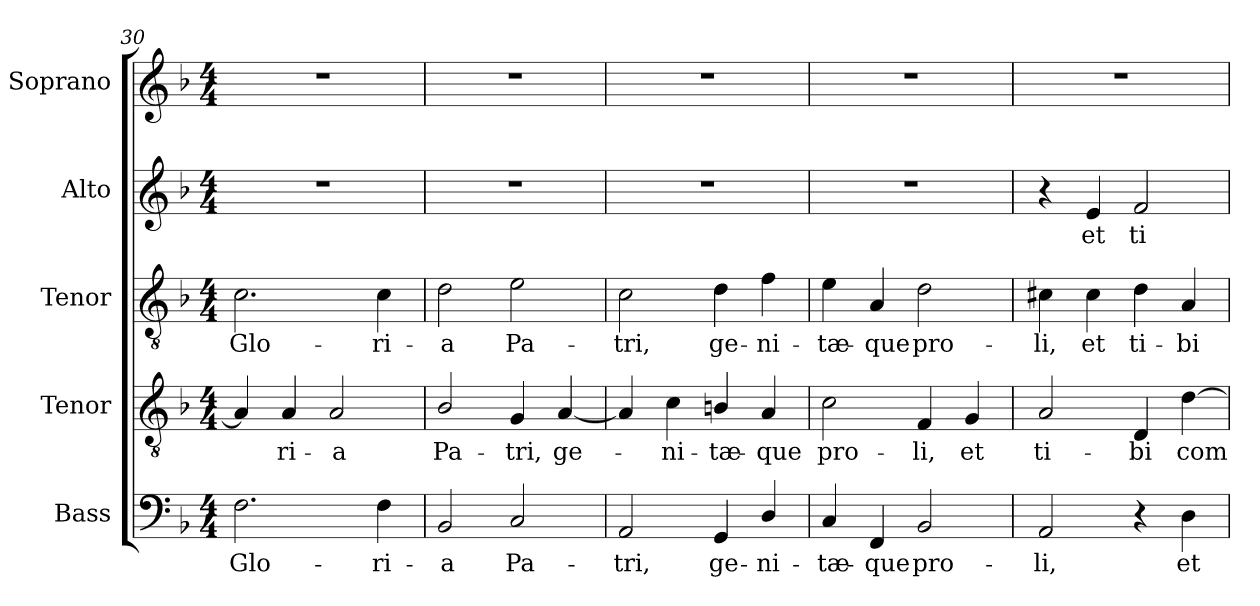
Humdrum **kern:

**kern	**text	**kern	**text	**kern	**text	**kern	**text	**kern
*part5	*part5	*part4	*part4	*part3	*part3	*part2	*part2	*part1
*staff5	*staff5	*staff4	*staff4	*staff3	*staff3	*staff2	*staff2	*staff1
*I"Bass	*	*I"Tenor	*	*I"Tenor	*	*I"Alto	*	*I"Soprano
*I'B.	*	*I'T.	*	*I'T.	*	*I'A.	*	*I'S.
*clefF4	*	*clefGv2	*	*clefGv2	*	*clefG2	*	*clefG2
*	*	*ITrd7c12	*	*ITrd7c12	*	*	*	*
*k[b-]	*	*k[b-]	*	*k[b-]	*	*k[b-]	*	*k[b-]
*F:	*	*F:	*	*F:	*	*F:	*	*F:
*M4/4	*	*M4/4	*	*M4/4	*	*M4/4	*	*M4/4
=30	=30	=30	=30	=30	=30	=30	=30	=30
!	!LO:LY:b:color=#000000	!	!	!	!	!	!	!
!	!	!	!	!	!LO:LY:b:color=#000000	!	!	!
2.Fi\	Glo-	4AAi/]	.	2.Ci\	Glo-	1r	.	1r
!	!	!	!LO:LY:b:color=#000000	!	!	!	!	!
.	.	4AAi/	-ri-	.	.	.	.	.
!	!	!	!LO:LY:b:color=#000000	!	!	!	!	!
.	.	2AAi/	-a	.	.	.	.	.
!	!LO:LY:b:color=#000000	!	!	!	!	!	!	!
!	!	!	!	!	!LO:LY:b:color=#000000	!	!	!
4Fi\	-ri-	.	.	4Ci\	-ri-	.	.	.
!!LO:LB:g=z
=31	=31	=31	=31	=31	=31	=31	=31	=31
!	!LO:LY:b:color=#000000	!	!	!	!	!	!	!
!	!	!	!LO:LY:b:color=#000000	!	!	!	!	!
!	!	!	!	!	!LO:LY:b:color=#000000	!	!	!
2BB-i/	-a	2BB-i/	Pa-	2Di\	-a	1r	.	1r
!	!LO:LY:b:color=#000000	!	!	!	!	!	!	!
!	!	!	!LO:LY:b:color=#000000	!	!	!	!	!
!	!	!	!	!	!LO:LY:b:color=#000000	!	!	!
2Ci/	Pa-	4GGi/	-tri,	2Ei\	Pa-	.	.	.
!	!	!	!LO:LY:b:color=#000000	!	!	!	!	!
.	.	[4AAi/	ge-	.	.	.	.	.
=32	=32	=32	=32	=32	=32	=32	=32	=32
!	!LO:LY:b:color=#000000	!	!	!	!	!	!	!
!	!	!	!	!	!LO:LY:b:color=#000000	!	!	!
2AAi/	-tri,	4AAi/]	.	2Ci\	-tri,	1r	.	1r
!	!	!	!LO:LY:b:color=#000000	!	!	!	!	!
.	.	4Ci\	-ni-	.	.	.	.	.
!	!LO:LY:b:color=#000000	!	!	!	!	!	!	!
!	!	!	!LO:LY:b:color=#000000	!	!	!	!	!
!	!	!	!	!	!LO:LY:b:color=#000000	!	!	!
4GGi/	ge-	4BBni/	-tæ-	4Di\	ge-	.	.	.
!	!LO:LY:b:color=#000000	!	!	!	!	!	!	!
!	!	!	!LO:LY:b:color=#000000	!	!	!	!	!
!	!	!	!	!	!LO:LY:b:color=#000000	!	!	!
4Di/	-ni-	4AAi/	-que	4Fi\	-ni-	.	.	.
=33	=33	=33	=33	=33	=33	=33	=33	=33
!	!LO:LY:b:color=#000000	!	!	!	!	!	!	!
!	!	!	!LO:LY:b:color=#000000	!	!	!	!	!
!	!	!	!	!	!LO:LY:b:color=#000000	!	!	!
4Ci/	-tæ-	2Ci\	pro-	4Ei\	-tæ-	1r	.	1r
!	!LO:LY:b:color=#000000	!	!	!	!	!	!	!
!	!	!	!	!	!LO:LY:b:color=#000000	!	!	!
4FFi/	-que	.	.	4AAi/	-que	.	.	.
!	!LO:LY:b:color=#000000	!	!	!	!	!	!	!
!	!	!	!LO:LY:b:color=#000000	!	!	!	!	!
!	!	!	!	!	!LO:LY:b:color=#000000	!	!	!
2BB-i/	pro-	4FFi/	-li,	2Di\	pro-	.	.	.
!	!	!	!LO:LY:b:color=#000000	!	!	!	!	!
.	.	4GGi/	et	.	.	.	.	.
=34	=34	=34	=34	=34	=34	=34	=34	=34
!	!LO:LY:b:color=#000000	!	!	!	!	!	!	!
!	!	!	!LO:LY:b:color=#000000	!	!	!	!	!
!	!	!	!	!	!LO:LY:b:color=#000000	!	!	!
2AAi/	-li,	2AAi/	ti-	4C#Xi\	-li,	4r	.	1r
!	!	!	!	!	!LO:LY:b:color=#000000	!	!	!
!	!	!	!	!	!	!	!LO:LY:b:color=#000000	!
.	.	.	.	4C#i\	et	4ei/	et	.
!	!	!	!LO:LY:b:color=#000000	!	!	!	!	!
!	!	!	!	!	!LO:LY:b:color=#000000	!	!	!
!	!	!	!	!	!	!	!LO:LY:b:color=#000000	!
4r	.	4DDi/	-bi	4Di\	ti-	2fi/	ti-	.
!	!LO:LY:b:color=#000000	!	!	!	!	!	!	!
!	!	!	!LO:LY:b:color=#000000	!	!	!	!	!
!	!	!	!	!	!LO:LY:b:color=#000000	!	!	!
4Di\	et	[4Di\	com-	4AAi/	-bi	.	.	.
=	=	=	=	=	=	=	=	=
*-	*-	*-	*-	*-	*-	*-	*-	*-
